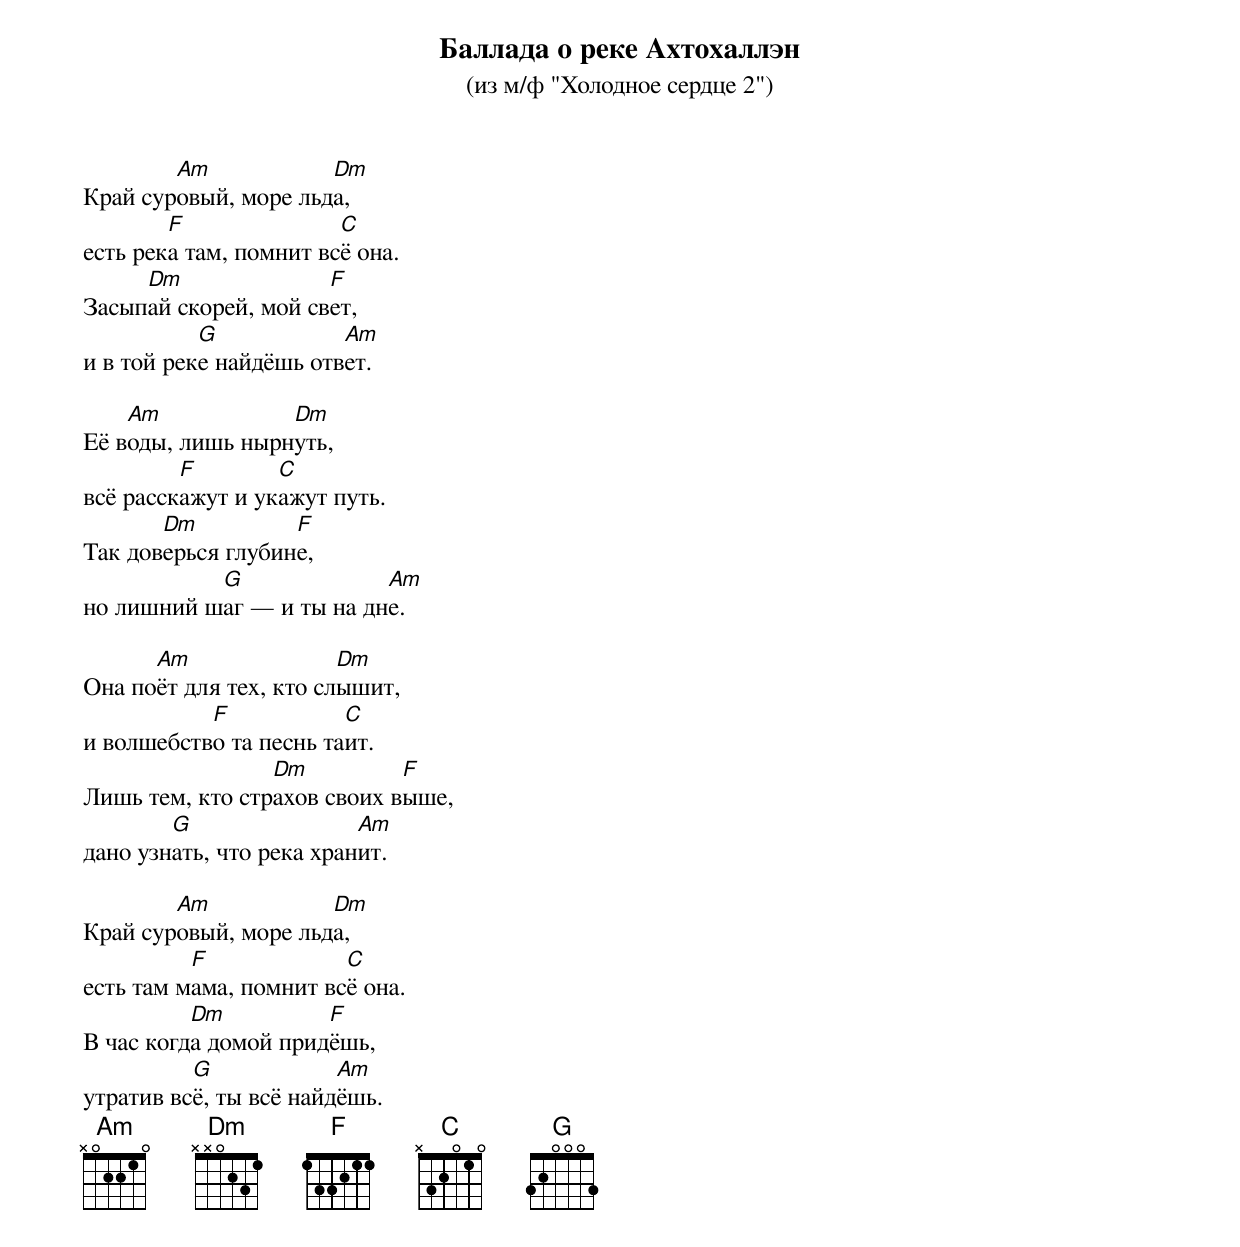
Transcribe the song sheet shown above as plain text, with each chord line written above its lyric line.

Баллада о реке Ахтохаллэн
(из м/ф "Холодное сердце 2")

        Am            Dm
Край суровый, море льда,
        F               C
есть река там, помнит всё она.
     Dm               F
Засыпай скорей, мой свет,
           G            Am
и в той реке найдёшь ответ.

    Am            Dm
Её воды, лишь нырнуть,
         F        C
всё расскажут и укажут путь.
       Dm          F
Так доверься глубине,
           G              Am
но лишний шаг — и ты на дне.

      Am                Dm
Она поёт для тех, кто слышит,
           F            C
и волшебство та песнь таит.
                 Dm          F
Лишь тем, кто страхов своих выше,
        G                 Am
дано узнать, что река хранит.

        Am            Dm
Край суровый, море льда,
          F             C
есть там мама, помнит всё она.
          Dm          F
В час когда домой придёшь,
          G             Am
утратив всё, ты всё найдёшь.
